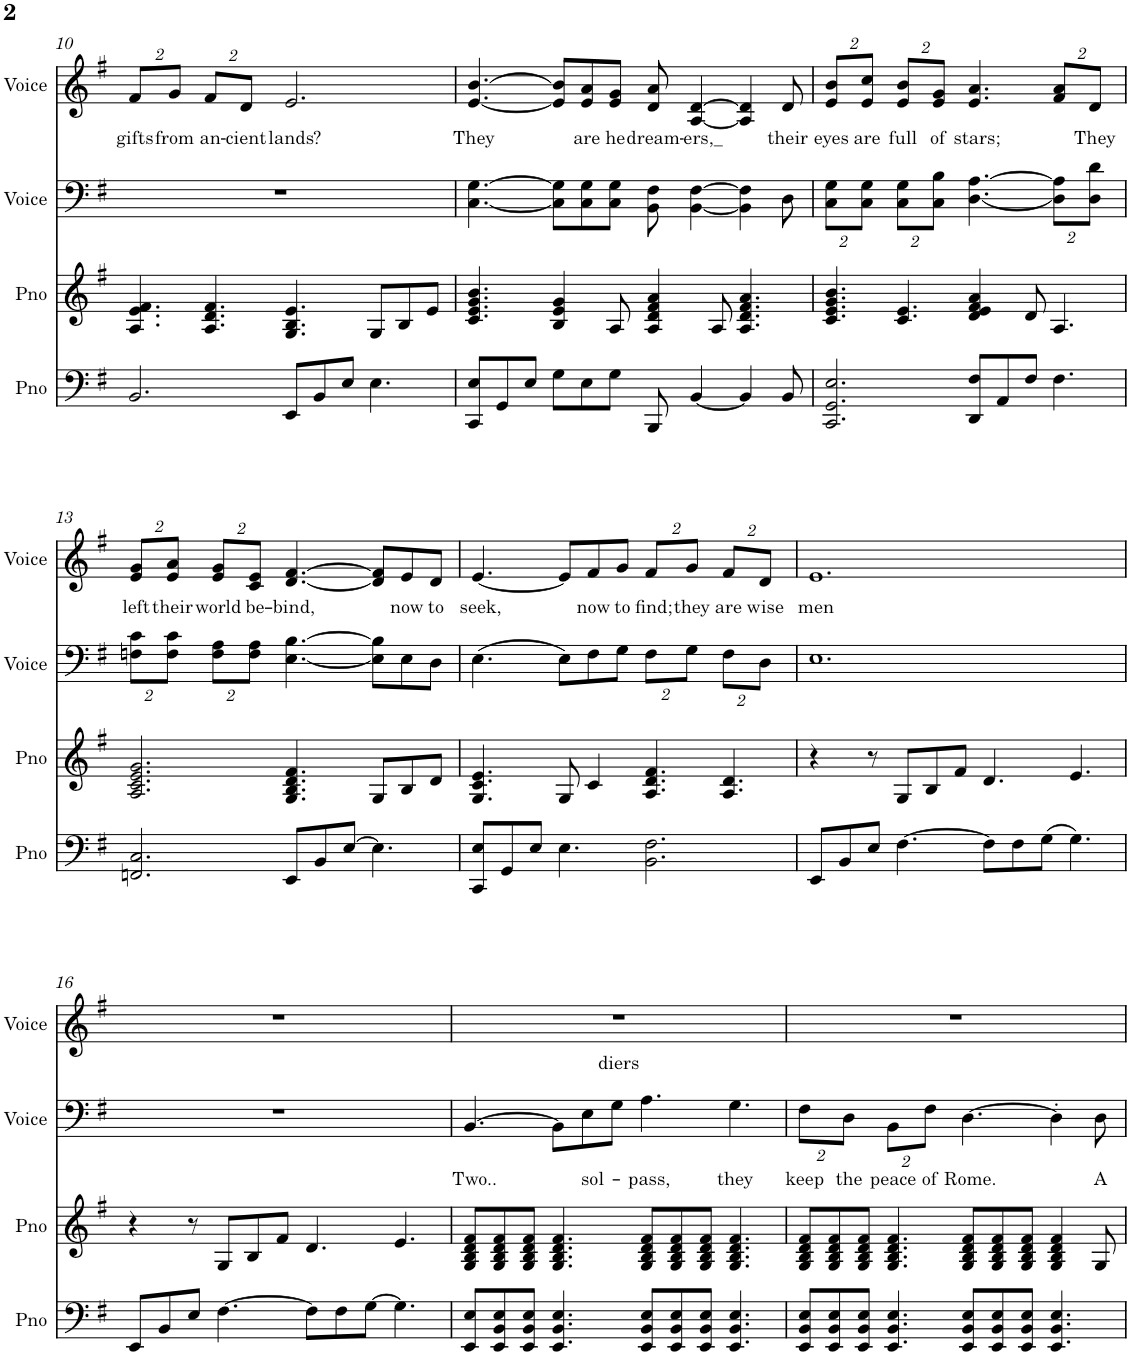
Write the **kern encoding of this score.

**kern	**kern	**kern	**text	**kern	**text
*part4	*part3	*part2	*part2	*part1	*part1
*staff4	*staff3	*staff2	*staff2	*staff1	*staff1
*I"Piano	*I"Piano	*I"Voice	*	*I"Voice	*
*I'Pno	*I'Pno	*I'Voice	*	*I'Voice	*
!!LO:PB:g=z
*clefF4	*clefG2	*clefF4	*	*clefG2	*
*k[f#]	*k[f#]	*k[f#]	*	*k[f#]	*
*M12/8	*M12/8	*M12/8	*	*M12/8	*
*	*	*	*	*Xbrackettup	*
=10	=10	=10	=10	=10	=10
!	!	!	!	!	!LO:LY:b
2.BB/	4.A/ 4.e/ 4.f#/	1.r	.	16%3f#/L	gifts
!	!	!	!	!	!LO:LY:b
.	.	.	.	16%3g/J	from
!	!	!	!	!	!LO:LY:b
.	4.A/ 4.d/ 4.f#/	.	.	16%3f#/L	an-
!	!	!	!	!	!LO:LY:b
.	.	.	.	16%3d/J	-cient
!	!	!	!	!	!LO:LY:b
8EE/L	4.G/ 4.B/ 4.e/	.	.	2.e/	lands?
8BB/	.	.	.	.	.
8E/J	.	.	.	.	.
4.E\	8G/L	.	.	.	.
.	8B/	.	.	.	.
.	8e/J	.	.	.	.
=11	=11	=11	=11	=11	=11
!	!	!	!	!	!LO:LY:b
8CC/ 8E/L	4.c/ 4.e/ 4.g/ 4.b/	[4.C\ [4.G\	.	[4.e/ [4.b/	They
8GG/	.	.	.	.	.
8E/J	.	.	.	.	.
8G\L	4B/ 4e/ 4g/	8C\] 8G\]L	.	8e/] 8b/]L	.
!	!	!	!	!	!LO:LY:b
8E\	.	8C\ 8G\	.	8e/ 8a/	are
!	!	!	!	!	!LO:LY:b
8G\J	8A/	8C\ 8G\J	.	8e/ 8g/J	he
!	!	!	!	!	!LO:LY:b
8BBB/	4A/ 4d/ 4f#/ 4a/	8BB\ 8F#\	.	8d/ 8a/	dream-
!	!	!	!	!	!LO:LY:b
[4BB/	.	[4BB\ [4F#\	.	[4A/ [4d/	-ers,_
.	8A/	.	.	.	.
4BB/]	4.A/ 4.d/ 4.f#/ 4.a/	4BB\] 4F#\]	.	4A/] 4d/]	.
!	!	!	!	!	!LO:LY:b
8BB/	.	8D\	.	8d/	their
=12	=12	=12	=12	=12	=12
*	*	*Xbrackettup	*	*	*
!	!	!	!	!	!LO:LY:b
2.CC/ 2.GG/ 2.E/	4.c/ 4.e/ 4.g/ 4.b/	16%3C\ 16%3G\L	.	16%3e/ 16%3b/L	eyes
!	!	!	!	!	!LO:LY:b
.	.	16%3C\ 16%3G\J	.	16%3e/ 16%3cc/J	are
!	!	!	!	!	!LO:LY:b
.	4.c/ 4.e/	16%3C\ 16%3G\L	.	16%3e/ 16%3b/L	full
!	!	!	!	!	!LO:LY:b
.	.	16%3C\ 16%3B\J	.	16%3e/ 16%3g/J	of
!	!	!	!	!	!LO:LY:b
8DD/ 8F#/L	4d/ 4e/ 4f#/ 4a/	[4.D\ [4.A\	.	4.e/ 4.a/	stars;
8AA/	.	.	.	.	.
8F#/J	8d/	.	.	.	.
4.F#\	4.A/	16%3D\] 16%3A\]L	.	16%3f#/ 16%3a/L	.
!	!	!	!	!	!LO:LY:b
.	.	16%3D\ 16%3d\J	.	16%3d/J	They
!!LO:LB:g=z
=13	=13	=13	=13	=13	=13
!	!	!	!	!	!LO:LY:b
2.FFn/ 2.C/	2.A/ 2.c/ 2.e/ 2.g/	16%3Fn\ 16%3c\L	.	16%3e/ 16%3g/L	left
!	!	!	!	!	!LO:LY:b
.	.	16%3F\ 16%3c\J	.	16%3e/ 16%3a/J	their
!	!	!	!	!	!LO:LY:b
.	.	16%3F\ 16%3A\L	.	16%3e/ 16%3g/L	world
!	!	!	!	!	!LO:LY:b
.	.	16%3F\ 16%3A\J	.	16%3c/ 16%3e/J	be-
!	!	!	!	!	!LO:LY:b
8EE/L	4.G/ 4.B/ 4.d/ 4.f#/	[4.E\ [4.B\	.	[4.d/ [4.f#/	-bind,
8BB/	.	.	.	.	.
[8E/J	.	.	.	.	.
4.E\]	8G/L	8E\] 8B\]L	.	8d/] 8f#/]L	.
!	!	!	!	!	!LO:LY:b
.	8B/	8E\	.	8e/	now
!	!	!	!	!	!LO:LY:b
.	8d/J	8D\J	.	8d/J	to
=14	=14	=14	=14	=14	=14
!	!	!	!	!	!LO:LY:b
8CC/ 8E/L	4.G/ 4.c/ 4.e/	(4.E\	.	[4.e/	seek,
8GG/	.	.	.	.	.
8E/J	.	.	.	.	.
4.E\	8G/	8E\L)	.	8e/L]	.
!	!	!	!	!	!LO:LY:b
.	4c/	8F#\	.	8f#/	now
!	!	!	!	!	!LO:LY:b
.	.	8G\J	.	8g/J	to
!	!	!	!	!	!LO:LY:b
2.BB\ 2.F#\	4.A/ 4.d/ 4.f#/	16%3F#\L	.	16%3f#/L	find;
!	!	!	!	!	!LO:LY:b
.	.	16%3G\J	.	16%3g/J	they
!	!	!	!	!	!LO:LY:b
.	4.A/ 4.d/	16%3F#\L	.	16%3f#/L	are
!	!	!	!	!	!LO:LY:b
.	.	16%3D\J	.	16%3d/J	wise
=15	=15	=15	=15	=15	=15
!	!	!	!	!	!LO:LY:b
8EE/L	4r	1.E	.	1.e	men
8BB/	.	.	.	.	.
8E/J	8r	.	.	.	.
[4.F#\	8G/L	.	.	.	.
.	8B/	.	.	.	.
.	8f#/J	.	.	.	.
8F#\L]	4.d/	.	.	.	.
8F#\	.	.	.	.	.
(8G\J	.	.	.	.	.
4.G\)	4.e/	.	.	.	.
!!LO:LB:g=z
=16	=16	=16	=16	=16	=16
8EE/L	4r	1.r	.	1.r	.
8BB/	.	.	.	.	.
8E/J	8r	.	.	.	.
[4.F#\	8G/L	.	.	.	.
.	8B/	.	.	.	.
.	8f#/J	.	.	.	.
8F#\L]	4.d/	.	.	.	.
8F#\	.	.	.	.	.
[8G\J	.	.	.	.	.
4.G\]	4.e/	.	.	.	.
=17	=17	=17	=17	=17	=17
!	!	!	!LO:LY:b	!	!LO:LY:b
8EE/ 8E/L	8G/ 8B/ 8d/ 8f#/L	[4.BB/	Two..	1.r	diers
8EE/ 8BB/ 8E/	8G/ 8B/ 8d/ 8f#/	.	.	.	.
8EE/ 8BB/ 8E/J	8G/ 8B/ 8d/ 8f#/J	.	.	.	.
4.EE/ 4.BB/ 4.E/	4.G/ 4.B/ 4.d/ 4.f#/	8BB\L]	.	.	.
!	!	!	!LO:LY:b	!	!
.	.	8E\	sol-	.	.
.	.	8G\J	.	.	.
!	!	!	!LO:LY:b	!	!
8EE/ 8BB/ 8E/L	8G/ 8B/ 8d/ 8f#/L	4.A\	-pass,	.	.
8EE/ 8BB/ 8E/	8G/ 8B/ 8d/ 8f#/	.	.	.	.
8EE/ 8BB/ 8E/J	8G/ 8B/ 8d/ 8f#/J	.	.	.	.
!	!	!	!LO:LY:b	!	!
4.EE/ 4.BB/ 4.E/	4.G/ 4.B/ 4.d/ 4.f#/	4.G\	they	.	.
=18	=18	=18	=18	=18	=18
!	!	!	!LO:LY:b	!	!
8EE/ 8BB/ 8E/L	8G/ 8B/ 8d/ 8f#/L	16%3F#\L	keep	1.r	.
8EE/ 8BB/ 8E/	8G/ 8B/ 8d/ 8f#/	.	.	.	.
!	!	!	!LO:LY:b	!	!
.	.	16%3D\J	the	.	.
8EE/ 8BB/ 8E/J	8G/ 8B/ 8d/ 8f#/J	.	.	.	.
!	!	!	!LO:LY:b	!	!
4.EE/ 4.BB/ 4.E/	4.G/ 4.B/ 4.d/ 4.f#/	16%3BB\L	peace	.	.
!	!	!	!LO:LY:b	!	!
.	.	16%3F#\J	of	.	.
!	!	!	!LO:LY:b	!	!
8EE/ 8BB/ 8E/L	8G/ 8B/ 8d/ 8f#/L	[4.D\	Rome.	.	.
8EE/ 8BB/ 8E/	8G/ 8B/ 8d/ 8f#/	.	.	.	.
8EE/ 8BB/ 8E/J	8G/ 8B/ 8d/ 8f#/J	.	.	.	.
4.EE/ 4.BB/ 4.E/	4G/ 4B/ 4d/ 4f#/	4D'\]	.	.	.
!	!	!	!LO:LY:b	!	!
.	8G/	8D\	A	.	.
=	=	=	=	=	=
*-	*-	*-	*-	*-	*-
